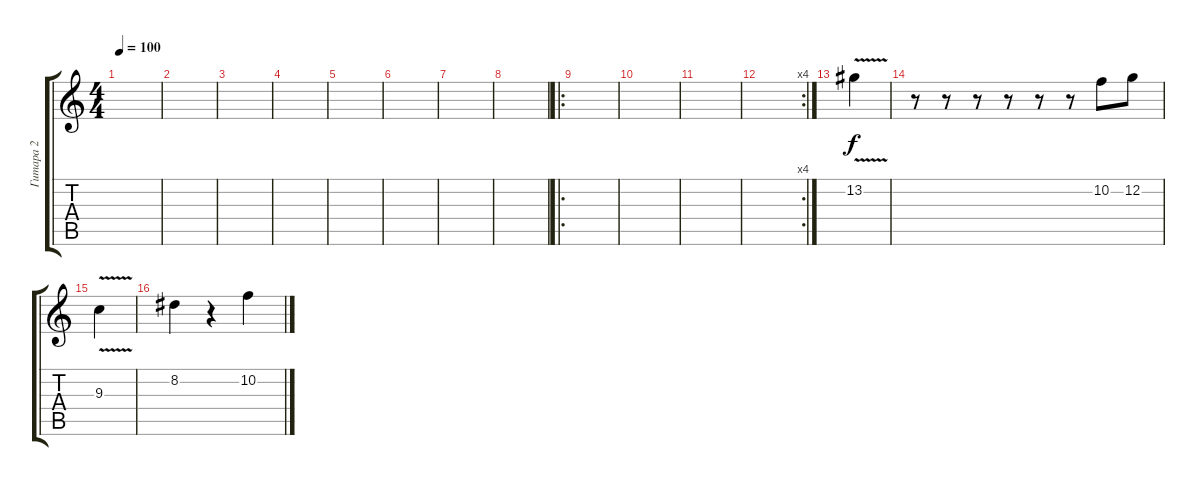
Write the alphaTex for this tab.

\track ("Гитара 2" "Гитара 2") {instrument distortionguitar}
\staff {score tabs}
\tuning (C4 G3 Eb3 Bb2 F2 C2) {hide}
\ts (4 4)
\tempo 100
\clef g2
\ks c
|
|
|
|
|
|
|
|
\ro
|
|
|
\rc 4
|
13.2{v}.4 |
r.8 r.8 r.8 r.8 r.8 r.8 10.2.8 12.2.8 |
9.3{v}.4 |
8.2.4 r.4 10.2.4
